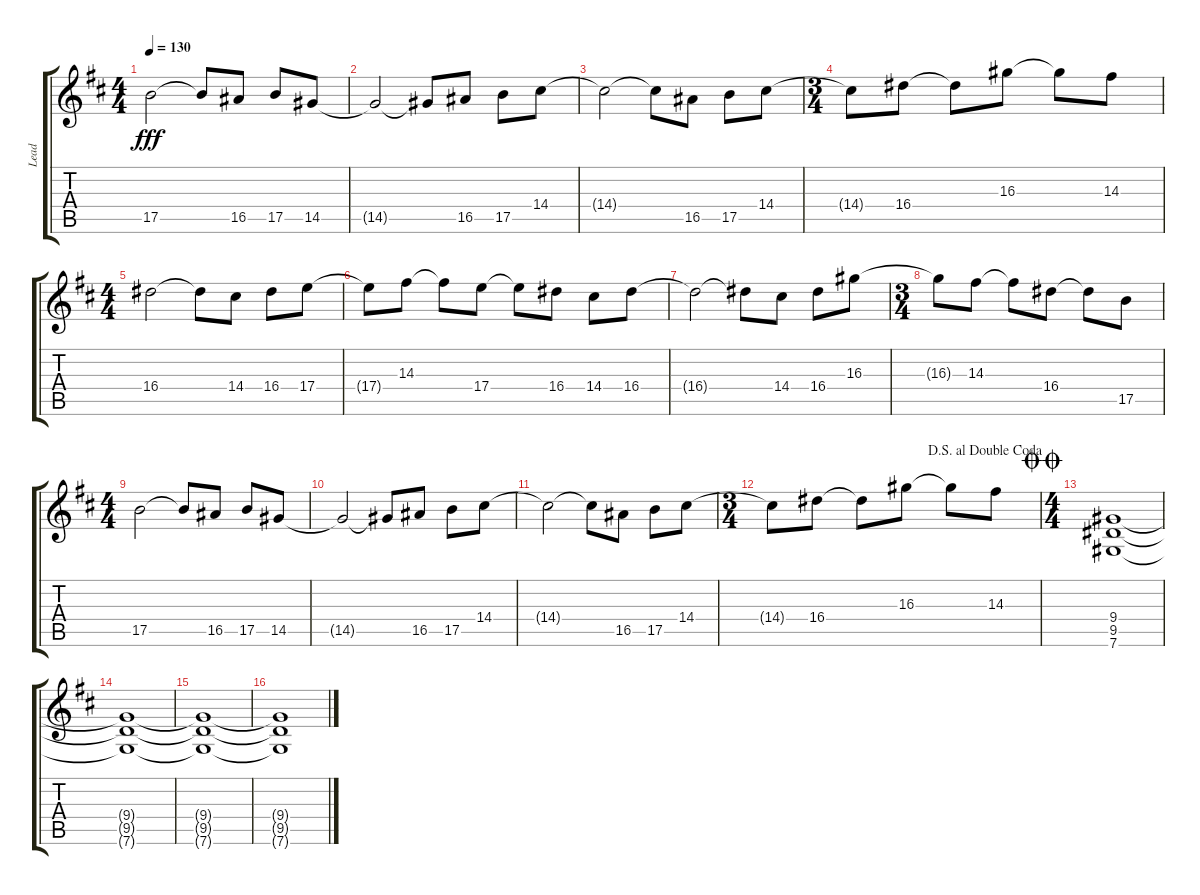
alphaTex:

\track ("Lead" "Lead") {instrument distortionguitar}
\staff {score tabs}
\tuning (Db4 Ab3 E3 B2 Gb2 Db2) {hide}
\ts (4 4)
\tempo 130
\clef g2
\ks d
17.5.2{dy fff} 17.5{t}.8 16.5.8 17.5.8 14.5.8 |
14.5{t}.2 14.5{t}.8 16.5.8 17.5.8 14.4.8 |
14.4{t}.2 14.4{t}.8 16.5.8 17.5.8 14.4.8 |
\ts (3 4)
14.4{t}.8 16.4.8 16.4{t}.8 16.3.8 16.3{t}.8 14.3.8 |
\ts (4 4)
16.4.2 16.4{t}.8 14.4.8 16.4.8 17.4.8 |
17.4{t}.8 14.3.8 14.3{t}.8 17.4.8 17.4{t}.8 16.4.8 14.4.8 16.4.8 |
16.4{t}.2 16.4{t}.8 14.4.8 16.4.8 16.3.8 |
\ts (3 4)
16.3{t}.8 14.3.8 14.3{t}.8 16.4.8 16.4{t}.8 17.5.8 |
\ts (4 4)
17.5.2 17.5{t}.8 16.5.8 17.5.8 14.5.8 |
14.5{t}.2 14.5{t}.8 16.5.8 17.5.8 14.4.8 |
14.4{t}.2 14.4{t}.8 16.5.8 17.5.8 14.4.8 |
\ts (3 4)
\jump dalsegnoaldoublecoda
14.4{t}.8 16.4.8 16.4{t}.8 16.3.8 16.3{t}.8 14.3.8 |
\ts (4 4)
\jump doublecoda
(9.4 9.5 7.6).1 |
(9.4{t} 9.5{t} 7.6{t}).1 |
(9.4{t} 9.5{t} 7.6{t}).1 |
(9.4{t} 9.5{t} 7.6{t}).1
